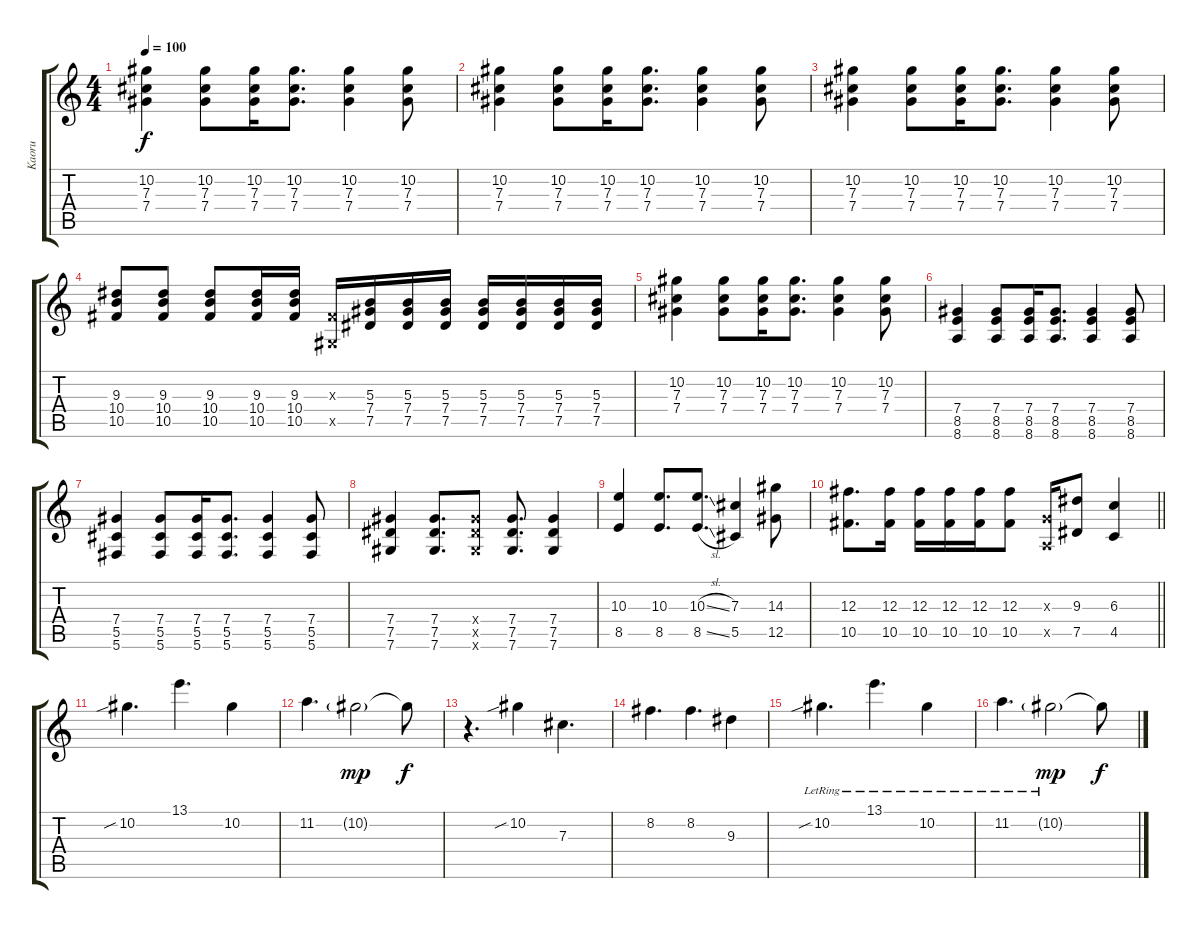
\track ("Kaoru" "Kaoru") {instrument overdrivenguitar}
\staff {score tabs}
\tuning (Eb4 Bb3 Gb3 Db3 Ab2 Db2) {hide}
\ts (4 4)
\tempo 100
\clef g2
\ks c
(10.2 7.3 7.4).4{dy f} (10.2 7.3 7.4).8 (10.2 7.3 7.4).16 (10.2 7.3 7.4).8{d} (10.2 7.3 7.4).4 (10.2 7.3 7.4).8 |
(10.2 7.3 7.4).4 (10.2 7.3 7.4).8 (10.2 7.3 7.4).16 (10.2 7.3 7.4).8{d} (10.2 7.3 7.4).4 (10.2 7.3 7.4).8 |
(10.2 7.3 7.4).4 (10.2 7.3 7.4).8 (10.2 7.3 7.4).16 (10.2 7.3 7.4).8{d} (10.2 7.3 7.4).4 (10.2 7.3 7.4).8 |
(9.3 10.4 10.5).8 (9.3 10.4 10.5).8 (9.3 10.4 10.5).8 (9.3 10.4 10.5).16 (9.3 10.4 10.5).16 (0.3{x} 0.5{x}).16 (5.3 7.4 7.5).16 (5.3 7.4 7.5).16 (5.3 7.4 7.5).16 (5.3 7.4 7.5).16 (5.3 7.4 7.5).16 (5.3 7.4 7.5).16 (5.3 7.4 7.5).16 |
(10.2 7.3 7.4).4 (10.2 7.3 7.4).8 (10.2 7.3 7.4).16 (10.2 7.3 7.4).8{d} (10.2 7.3 7.4).4 (10.2 7.3 7.4).8 |
(7.4 8.5 8.6).4 (7.4 8.5 8.6).8 (7.4 8.5 8.6).16 (7.4 8.5 8.6).8{d} (7.4 8.5 8.6).4 (7.4 8.5 8.6).8 |
(7.4 5.5 5.6).4 (7.4 5.5 5.6).8 (7.4 5.5 5.6).16 (7.4 5.5 5.6).8{d} (7.4 5.5 5.6).4 (7.4 5.5 5.6).8 |
(7.4 7.5 7.6).4 (7.4 7.5 7.6).8{d} (7.4{x} 7.5{x} 7.6{x}).8 (7.4 7.5 7.6).8{d} (7.4 7.5 7.6).4 |
(10.3 8.5).4 (10.3 8.5).8{d} (10.3{sl} 8.5{sl}).8{d} (7.3 5.5).4 (14.3 12.5).8 |
\barLineRight lightlight
(12.3 10.5).8{d} (12.3 10.5).16 (12.3 10.5).16 (12.3 10.5).16 (12.3 10.5).16 (12.3 10.5).8 (1.3{x} 1.5{x}).16 (9.3 7.5).8 (6.3 4.5).4 |
10.2{sib}.4{d instrument electricguitarjazz} 13.1.4{d} 10.2.4 |
11.2.4{d} 10.2{g}.2{dy mp} 10.2{t}.8{dy f} |
r.4{d} 10.2{sib}.4 7.3.4{d} |
8.2.4{d} 8.2.4{d} 9.3.4 |
10.2{sib lr}.4{d instrument electricguitarjazz} 13.1{lr}.4{d volume 5} 10.2{lr}.4 |
11.2{lr}.4{d} 10.2{g lr}.2{dy mp} 10.2{t}.8{dy f}
